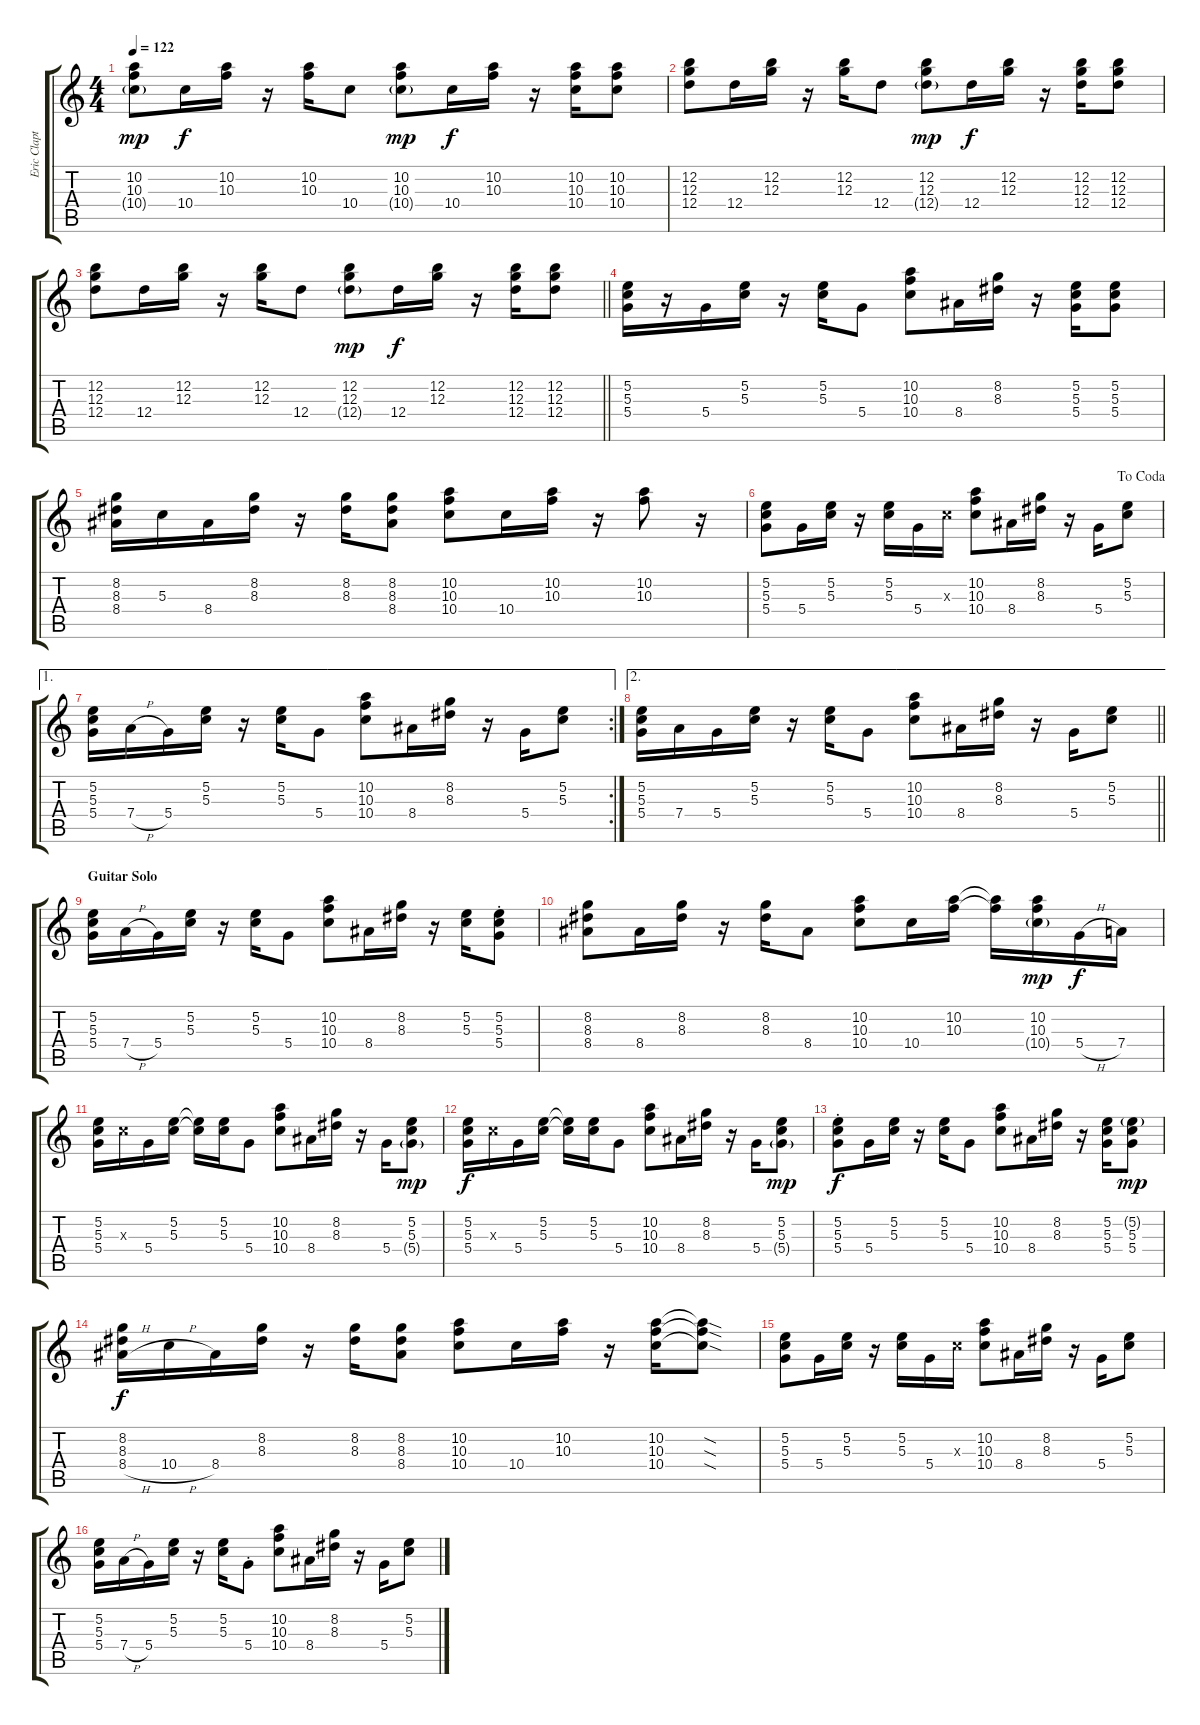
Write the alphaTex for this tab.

\track ("Eric Clapton - Guitar 2" "Eric Clapt") {instrument electricguitarclean}
\staff {score tabs}
\tuning (E4 B3 G3 D3 A2 E2) {hide}
\ts (4 4)
\tempo 122
\clef g2
\ks c
(10.2 10.3 10.4{g}).8{dy mp} 10.4.16{dy f} (10.2 10.3).16 r.16 (10.2 10.3).16 10.4.8 (10.2 10.3 10.4{g}).8{dy mp} 10.4.16{dy f} (10.2 10.3).16 r.16 (10.2 10.3 10.4).16 (10.2 10.3 10.4).8 |
(12.2 12.3 12.4).8 12.4.16 (12.2 12.3).16 r.16 (12.2 12.3).16 12.4.8 (12.2 12.3 12.4{g}).8{dy mp} 12.4.16{dy f} (12.2 12.3).16 r.16 (12.2 12.3 12.4).16 (12.2 12.3 12.4).8 |
\barLineRight lightlight
(12.2 12.3 12.4).8 12.4.16 (12.2 12.3).16 r.16 (12.2 12.3).16 12.4.8 (12.2 12.3 12.4{g}).8{dy mp} 12.4.16{dy f} (12.2 12.3).16 r.16 (12.2 12.3 12.4).16 (12.2 12.3 12.4).8 |
(5.2 5.3 5.4).16 r.16 5.4.16 (5.2 5.3).16 r.16 (5.2 5.3).16 5.4.8 (10.2 10.3 10.4).8 8.4.16 (8.2 8.3).16 r.16 (5.2 5.3 5.4).16 (5.2 5.3 5.4).8 |
(8.2 8.3 8.4).16 5.3.16 8.4.16 (8.2 8.3).16 r.16 (8.2 8.3).16 (8.2 8.3 8.4).8 (10.2 10.3 10.4).8 10.4.16 (10.2 10.3).16 r.16 (10.2 10.3).8 r.16 |
\jump dacoda
(5.2 5.3 5.4).8 5.4.16 (5.2 5.3).16 r.16 (5.2 5.3).16 5.4.16 5.3{x}.16 (10.2 10.3 10.4).8 8.4.16 (8.2 8.3).16 r.16 5.4.16 (5.2 5.3).8 |
\ae 1
\rc 2
(5.2 5.3 5.4).16 7.4{h}.16 5.4.16 (5.2 5.3).16 r.16 (5.2 5.3).16 5.4.8 (10.2 10.3 10.4).8 8.4.16 (8.2 8.3).16 r.16 5.4.16 (5.2 5.3).8 |
\ae 2
\barLineRight lightlight
(5.2 5.3 5.4).16 7.4.16 5.4.16 (5.2 5.3).16 r.16 (5.2 5.3).16 5.4.8 (10.2 10.3 10.4).8 8.4.16 (8.2 8.3).16 r.16 5.4.16 (5.2 5.3).8 |
\section ("" "Guitar Solo")
(5.2 5.3 5.4).16 7.4{h}.16 5.4.16 (5.2 5.3).16 r.16 (5.2 5.3).16 5.4.8 (10.2 10.3 10.4).8 8.4.16 (8.2 8.3).16 r.16 (5.2 5.3).16 (5.2{st} 5.3{st} 5.4{st}).8 |
(8.2 8.3 8.4).8 8.4.16 (8.2 8.3).16 r.16 (8.2 8.3).16 8.4.8 (10.2 10.3 10.4).8 10.4.16 (10.2 10.3).16 (10.2{t} 10.3{t}).16 (10.2 10.3 10.4{g}).16{dy mp} 5.4{h}.16{dy f} 7.4.16 |
(5.2 5.3 5.4).16 5.3{x}.16 5.4.16 (5.2 5.3).16 (5.2{t} 5.3{t}).16 (5.2 5.3).16 5.4.8 (10.2 10.3 10.4).8 8.4.16 (8.2 8.3).16 r.16 5.4.16 (5.2 5.3 5.4{g}).8{dy mp} |
(5.2 5.3 5.4).16{dy f} 5.3{x}.16 5.4.16 (5.2 5.3).16 (5.2{t} 5.3{t}).16 (5.2 5.3).16 5.4.8 (10.2 10.3 10.4).8 8.4.16 (8.2 8.3).16 r.16 5.4.16 (5.2 5.3 5.4{g}).8{dy mp} |
(5.2{st} 5.3{st} 5.4{st}).8{dy f} 5.4.16 (5.2 5.3).16 r.16 (5.2 5.3).16 5.4.8 (10.2 10.3 10.4).8 8.4.16 (8.2 8.3).16 r.16 (5.2 5.3 5.4).16 (5.2{g} 5.3 5.4).8{dy mp} |
(8.2 8.3 8.4{h}).16{dy f} 10.4{h}.16 8.4.16 (8.2 8.3).16 r.16 (8.2 8.3).16 (8.2 8.3 8.4).8 (10.2 10.3 10.4).8 10.4.16 (10.2 10.3).16 r.16 (10.2 10.3 10.4).16 (10.2{sod t} 10.3{sod t} 10.4{sod t}).8 |
(5.2 5.3 5.4).8 5.4.16 (5.2 5.3).16 r.16 (5.2 5.3).16 5.4.16 5.3{x}.16 (10.2 10.3 10.4).8 8.4.16 (8.2 8.3).16 r.16 5.4.16 (5.2 5.3).8 |
(5.2 5.3 5.4).16 7.4{h}.16 5.4.16 (5.2 5.3).16 r.16 (5.2 5.3).16 5.4{st}.8 (10.2 10.3 10.4).8 8.4.16 (8.2 8.3).16 r.16 5.4.16 (5.2 5.3).8
